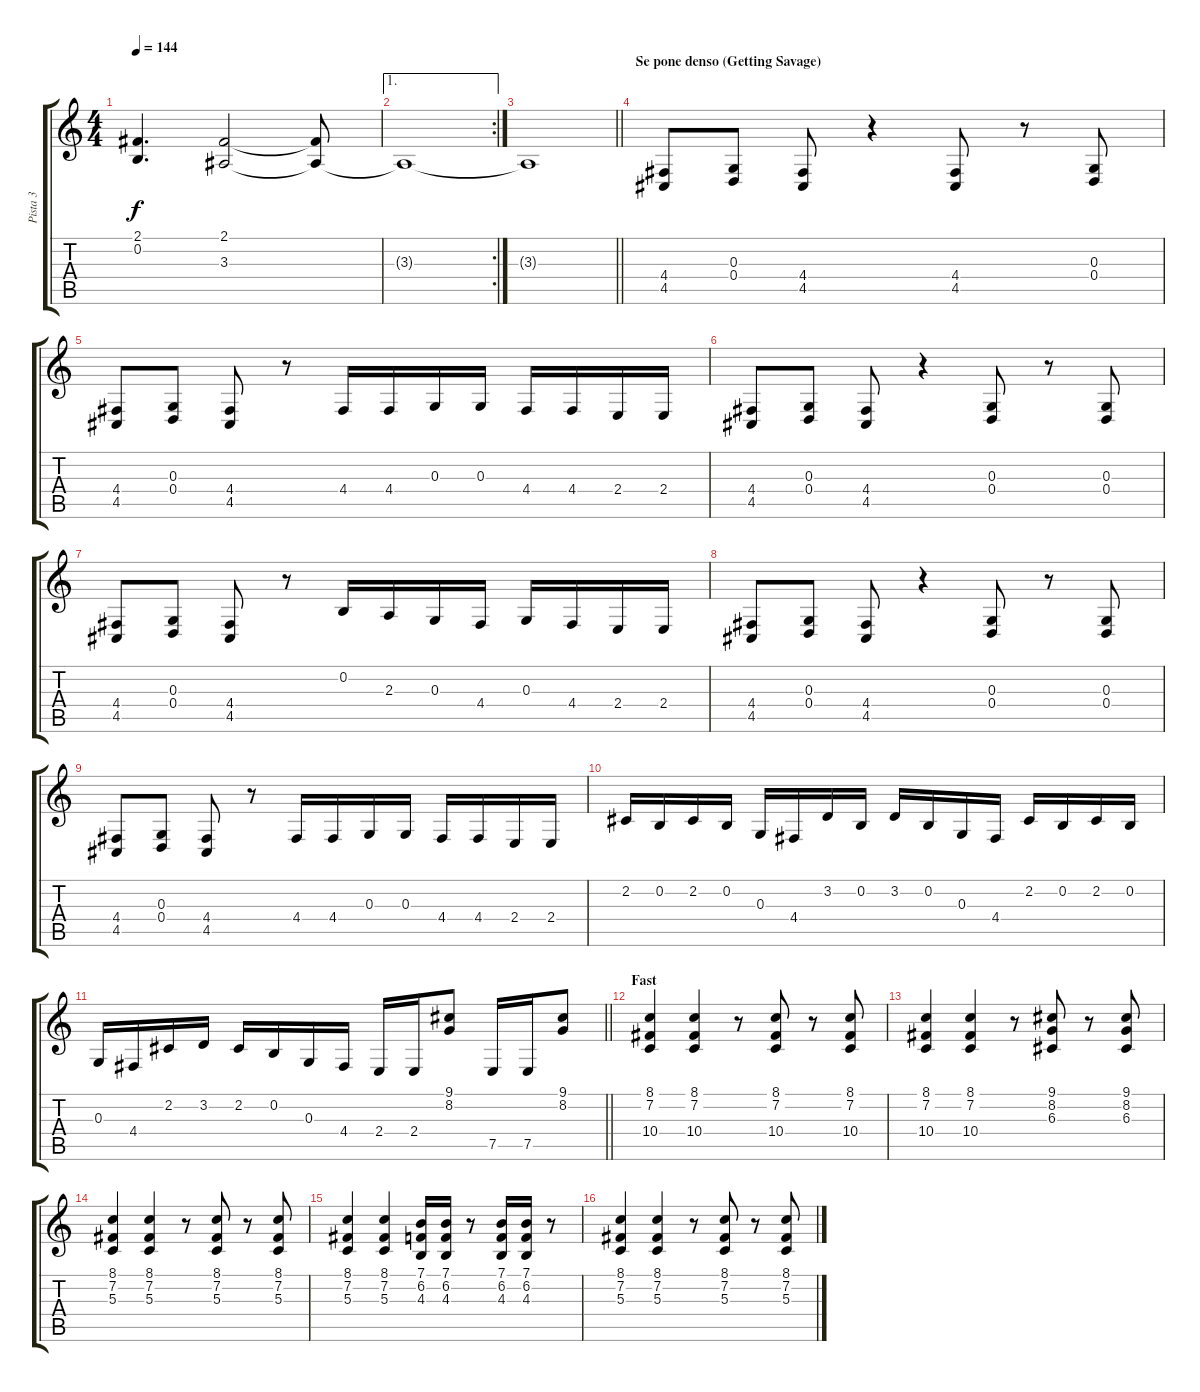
\track ("Pista 3" "Pista 3") {instrument synthstrings1}
\staff {score tabs}
\tuning (E4 B3 G3 D3 A2 E2) {hide}
\ts (4 4)
\tempo 144
\clef g2
\ks c
(2.1 0.2).4{d dy f} (2.1 3.3).2 (2.1{t} 3.3{t}).8 |
\ae 1
\rc 2
3.3{t}.1 |
\barLineRight lightlight
3.3{t}.1 |
\section ("" "Se pone denso (Getting Savage)")
(4.4 4.5).8{instrument drawbarorgan} (0.3 0.4).8 (4.4 4.5).8 r.4 (4.4 4.5).8 r.8 (0.3 0.4).8 |
(4.4 4.5).8 (0.3 0.4).8 (4.4 4.5).8 r.8 4.4.16 4.4.16 0.3.16 0.3.16 4.4.16 4.4.16 2.4.16 2.4.16 |
(4.4 4.5).8 (0.3 0.4).8 (4.4 4.5).8 r.4 (0.3 0.4).8 r.8 (0.3 0.4).8 |
(4.4 4.5).8 (0.3 0.4).8 (4.4 4.5).8 r.8 0.2.16 2.3.16 0.3.16 4.4.16 0.3.16 4.4.16 2.4.16 2.4.16 |
(4.4 4.5).8 (0.3 0.4).8 (4.4 4.5).8 r.4 (0.3 0.4).8 r.8 (0.3 0.4).8 |
(4.4 4.5).8 (0.3 0.4).8 (4.4 4.5).8 r.8 4.4.16 4.4.16 0.3.16 0.3.16 4.4.16 4.4.16 2.4.16 2.4.16 |
2.2.16 0.2.16 2.2.16 0.2.16 0.3.16 4.4.16 3.2.16 0.2.16 3.2.16 0.2.16 0.3.16 4.4.16 2.2.16 0.2.16 2.2.16 0.2.16 |
\barLineRight lightlight
0.3.16 4.4.16 2.2.16 3.2.16 2.2.16 0.2.16 0.3.16 4.4.16 2.4.16 2.4.16 (9.1 8.2).8 7.5.16 7.5.16 (9.1 8.2).8 |
\section ("" "Fast")
(8.1 7.2 10.4).4 (8.1 7.2 10.4).4 r.8 (8.1 7.2 10.4).8 r.8 (8.1 7.2 10.4).8 |
(8.1 7.2 10.4).4 (8.1 7.2 10.4).4 r.8 (9.1 8.2 6.3).8 r.8 (9.1 8.2 6.3).8 |
(8.1 7.2 5.3).4 (8.1 7.2 5.3).4 r.8 (8.1 7.2 5.3).8 r.8 (8.1 7.2 5.3).8 |
(8.1 7.2 5.3).4 (8.1 7.2 5.3).4 (7.1 6.2 4.3).16 (7.1 6.2 4.3).16 r.8 (7.1 6.2 4.3).16 (7.1 6.2 4.3).16 r.8 |
(8.1 7.2 5.3).4 (8.1 7.2 5.3).4 r.8 (8.1 7.2 5.3).8 r.8 (8.1 7.2 5.3).8
